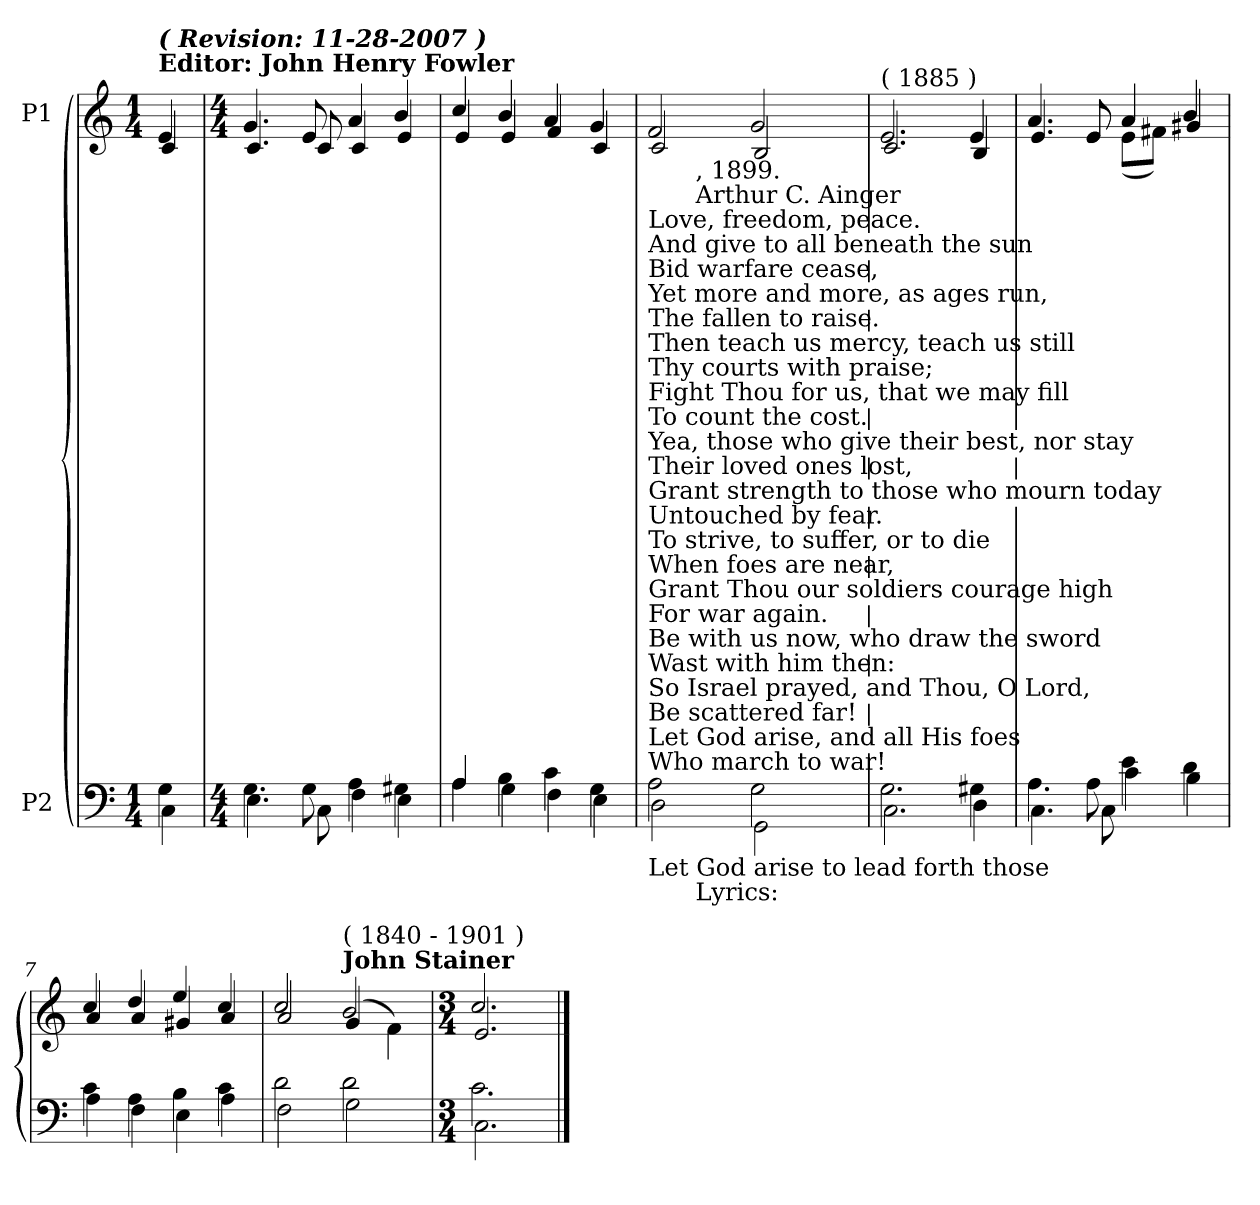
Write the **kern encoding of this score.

**kern	**kern
*part2	*part1
*staff2	*staff1
*I"P2	*I"P1
!!LO:PB:g=z
*clefF4	*clefG2
*k[]	*k[]
*C:	*C:
*M1/4	*M1/4
*MM115	*MM115
=1	=1
*^	*^
!	!	!LO:TX:a:B:t=Editor&colon; John Henry Fowler	!
!	!	!LO:TX:a:Bi:t=( Revision&colon; 11-28-2007 )	!
4Gi\	4Ci\	4ei/	4ci/
=2	=2	=2	=2
*M4/4	*	*M4/4	*
4.Gi\	4.Ei\	4.gi/	4.ci/
8Gi\	8Ci\	8ei/	8ci/
4Ai\	4Fi\	4ai/	4ci/
4G#Xi\	4Ei\	4bi/	4ei/
=3	=3	=3	=3
4Ai/	4Ai\	4cci/	4ei/
4Bi\	4Gi\	4bi/	4ei/
4ci\	4Fi\	4ai/	4fi/
4Gi\	4Ei\	4gi/	4ci/
=4	=4	=4	=4
!LO:TX:b:t=Let God arise to lead forth those	!	!	!
!LO:TX:t=Who march to war!	!	!	!
!LO:TX:t=Let God arise, and all His foes	!	!	!
!LO:TX:t=Be scattered far!	!	!	!
!LO:TX:t=So Israel prayed, and Thou, O Lord,	!	!	!
!LO:TX:t=Wast with him then&colon;	!	!	!
!LO:TX:t=Be with us now, who draw the sword	!	!	!
!LO:TX:t=For war again.	!	!	!
!LO:TX:t=Grant Thou our soldiers courage high	!	!	!
!LO:TX:t=When foes are near,	!	!	!
!LO:TX:t=To strive, to suffer, or to die	!	!	!
!LO:TX:t=Untouched by fear.	!	!	!
!LO:TX:t=Grant strength to those who mourn today	!	!	!
!LO:TX:t=Their loved ones lost,	!	!	!
!LO:TX:t=Yea, those who give their best, nor stay	!	!	!
!LO:TX:t=To count the cost.	!	!	!
!LO:TX:t=Fight Thou for us, that we may fill	!	!	!
!LO:TX:t=Thy courts with praise;	!	!	!
!LO:TX:t=Then teach us mercy, teach us still	!	!	!
!LO:TX:t=The fallen to raise.	!	!	!
!LO:TX:t=Yet more and more, as ages run,	!	!	!
!LO:TX:t=Bid warfare cease,	!	!	!
!LO:TX:t=And give to all beneath the sun	!	!	!
!LO:TX:t=Love, freedom, peace.	!	!	!
*	*^	*	*
2Ai\	2Di\	8ryy	2fi/	2ci/
.	.	32ryy	.	.
.	.	256ryy	.	.
.	.	1024ryy	.	.
!	!	!LO:TX:b:t=Lyrics&colon;	!	!
!	!	!LO:TX:t=Arthur C. Ainger	!	!
!	!	!LO:TX:t=, 1899.	!	!
.	.	2ryy	.	.
2Gi\	2GGi\	.	2gi/	2Bi/
.	.	4ryy	.	.
.	.	16ryy	.	.
.	.	64ryy	.	.
.	.	128ryy	.	.
.	.	512.ryy	.	.
=5	=5	=5	=5	=5
!	!	!	!LO:TX:a:t=( 1885 )	!
*	*v	*v	*	*
2.Gi\	2.Ci\	2.ei/	2.ci/
4G#Xi\	4Di\	4ei/	4Bi/
=6	=6	=6	=6
4.Ai\	4.Ci\	4.ai/	4.ei/
8Ai\	8Ci\	8ei/	8ei/
4ei\	4ci\	4ai/	(8ei\L
.	.	.	8f#Xi\J)
4di\	4Bi\	4bi/	4g#Xi/
=7	=7	=7	=7
4ci\	4Ai\	4cci/	4ai/
4Ai\	4Fi\	4ddi/	4ai/
4Bi\	4Ei\	4eei/	4g#Xi/
4ci\	4Ai\	4cci/	4ai/
=8	=8	=8	=8
2di\	2Fi\	2cci/	2ai/
!	!	!LO:TX:a:B:t=John Stainer	!
!	!	!LO:TX:a:t=( 1840 - 1901 )	!
2di\	2Gi\	2bi/	(4gi/
.	.	.	4fi\)
=9	=9	=9	=9
*M3/4	*	*M3/4	*
2.ci\	2.Ci\	2.cci/	2.ei/
*v	*v	*	*
*	*v	*v
==	==
*-	*-
